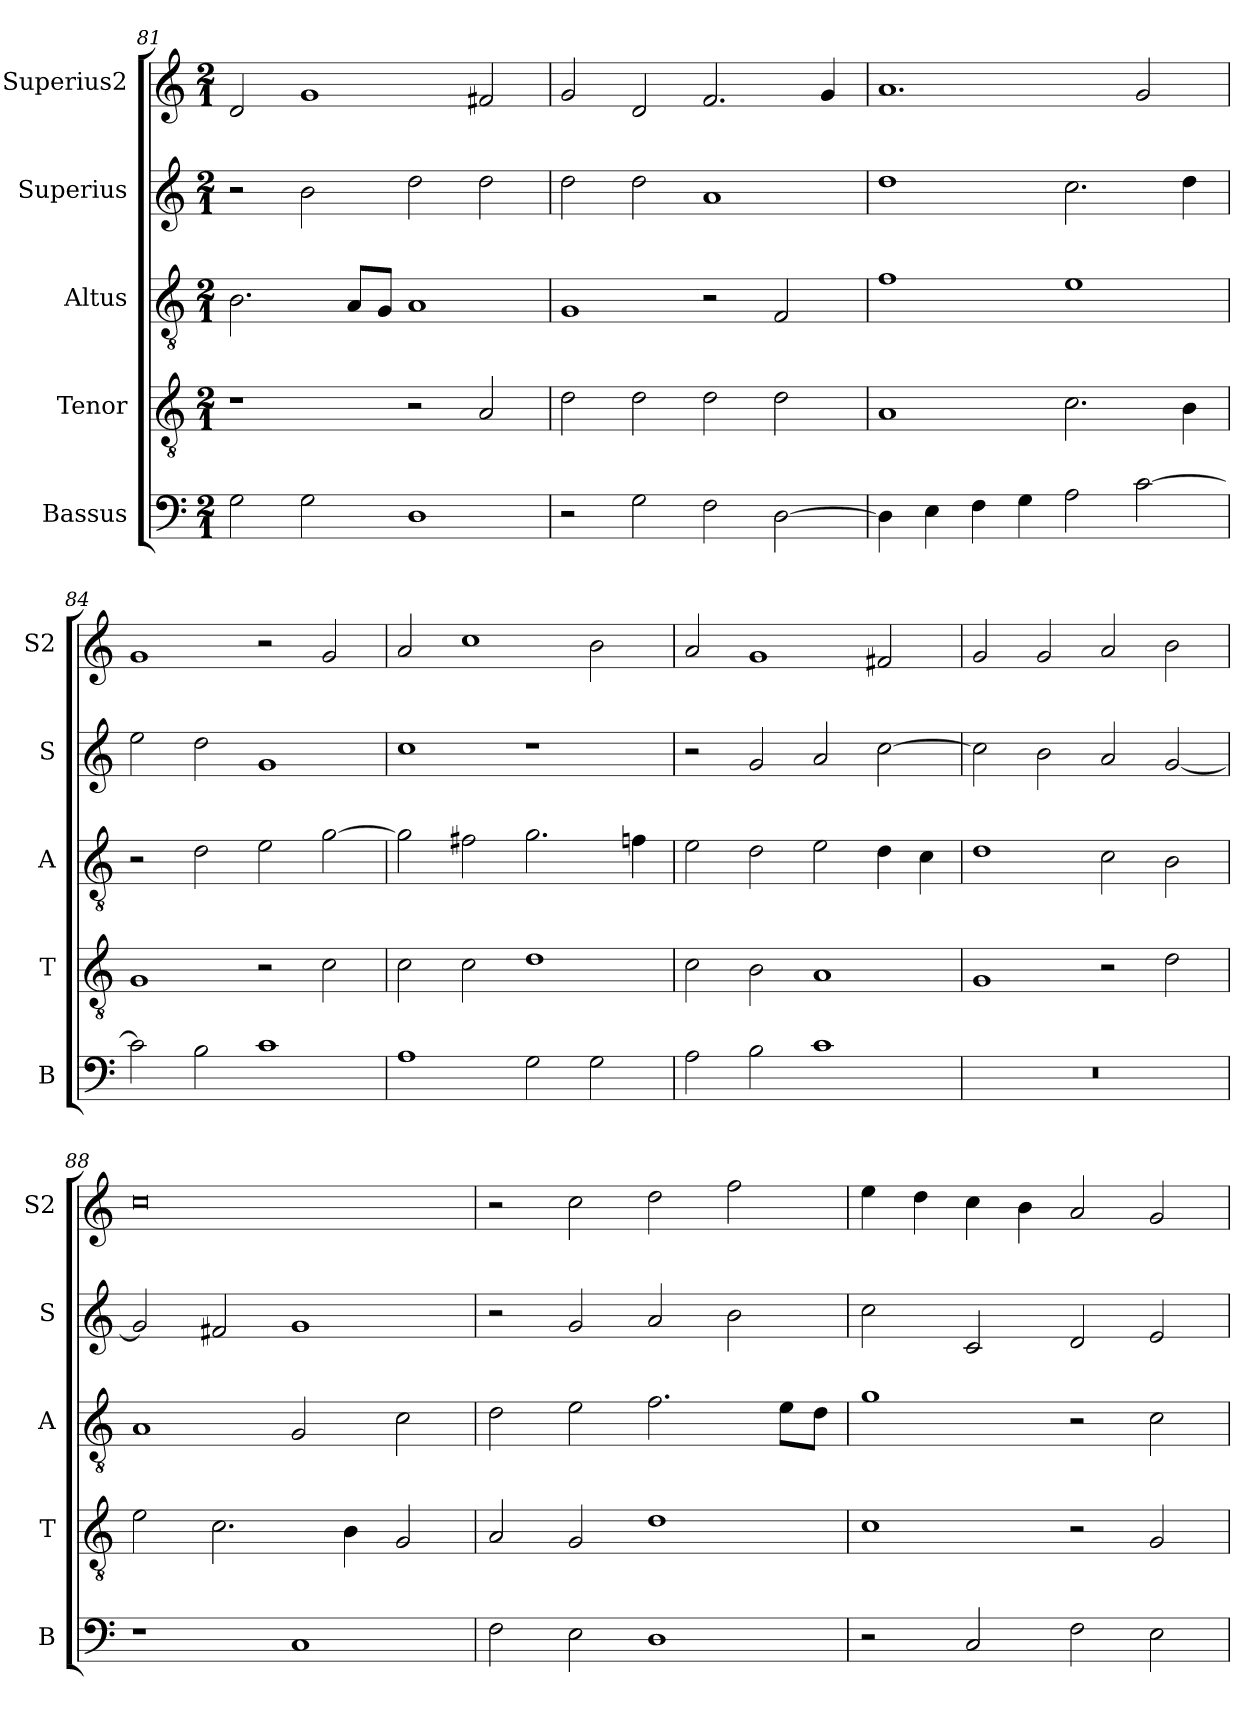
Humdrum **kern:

**kern	**kern	**kern	**kern	**kern
*part5	*part4	*part3	*part2	*part1
*staff5	*staff4	*staff3	*staff2	*staff1
*I"Bassus	*I"Tenor	*I"Altus	*I"Superius	*I"Superius2
*I'B	*I'T	*I'A	*I'S	*I'S2
*clefF4	*clefGv2	*clefGv2	*clefG2	*clefG2
*k[]	*k[]	*k[]	*k[]	*k[]
*M2/1	*M2/1	*M2/1	*M2/1	*M2/1
=81	=81	=81	=81	=81
2G\	1r	2.B\	2r	2d/
2G\	.	.	2b\	1g
.	.	8A/L	.	.
.	.	8G/J	.	.
1D	2r	1A	2dd\	.
.	2A/	.	2dd\	2f#X/
=82	=82	=82	=82	=82
2r	2d\	1G	2dd\	2g/
2G\	2d\	.	2dd\	2d/
2F\	2d\	2r	1a	2.f/
[2D\	2d\	2F/	.	.
.	.	.	.	4g/
=83	=83	=83	=83	=83
4D\]	1A	1f	1dd	1.a
4E\	.	.	.	.
4F\	.	.	.	.
4G\	.	.	.	.
2A\	2.c\	1e	2.cc\	.
[2c\	.	.	.	2g/
.	4B\	.	4dd\	.
=84	=84	=84	=84	=84
2c\]	1G	2r	2ee\	1g
2B\	.	2d\	2dd\	.
1c	2r	2e\	1g	2r
.	2c\	[2g\	.	2g/
=85	=85	=85	=85	=85
1A	2c\	2g\]	1cc	2a/
.	2c\	2f#X\	.	1cc
2G\	1d	2.g\	1r	.
2G\	.	.	.	2b\
.	.	4fn\	.	.
=86	=86	=86	=86	=86
2A\	2c\	2e\	2r	2a/
2B\	2B\	2d\	2g/	1g
1c	1A	2e\	2a/	.
.	.	4d\	[2cc\	2f#X/
.	.	4c\	.	.
=87	=87	=87	=87	=87
0r	1G	1d	2cc\]	2g/
.	.	.	2b\	2g/
.	2r	2c\	2a/	2a/
.	2d\	2B\	[2g/	2b\
=88	=88	=88	=88	=88
1r	2e\	1A	2g/]	0cc
.	2.c\	.	2f#X/	.
1C	.	2G/	1g	.
.	4B\	.	.	.
.	2G/	2c\	.	.
=89	=89	=89	=89	=89
2F\	2A/	2d\	2r	2r
2E\	2G/	2e\	2g/	2cc\
1D	1d	2.f\	2a/	2dd\
.	.	.	2b\	2ff\
.	.	8e\L	.	.
.	.	8d\J	.	.
=90	=90	=90	=90	=90
2r	1c	1g	2cc\	4ee\
.	.	.	.	4dd\
2C/	.	.	2c/	4cc\
.	.	.	.	4b\
2F\	2r	2r	2d/	2a/
2E\	2G/	2c\	2e/	2g/
=	=	=	=	=
*-	*-	*-	*-	*-
